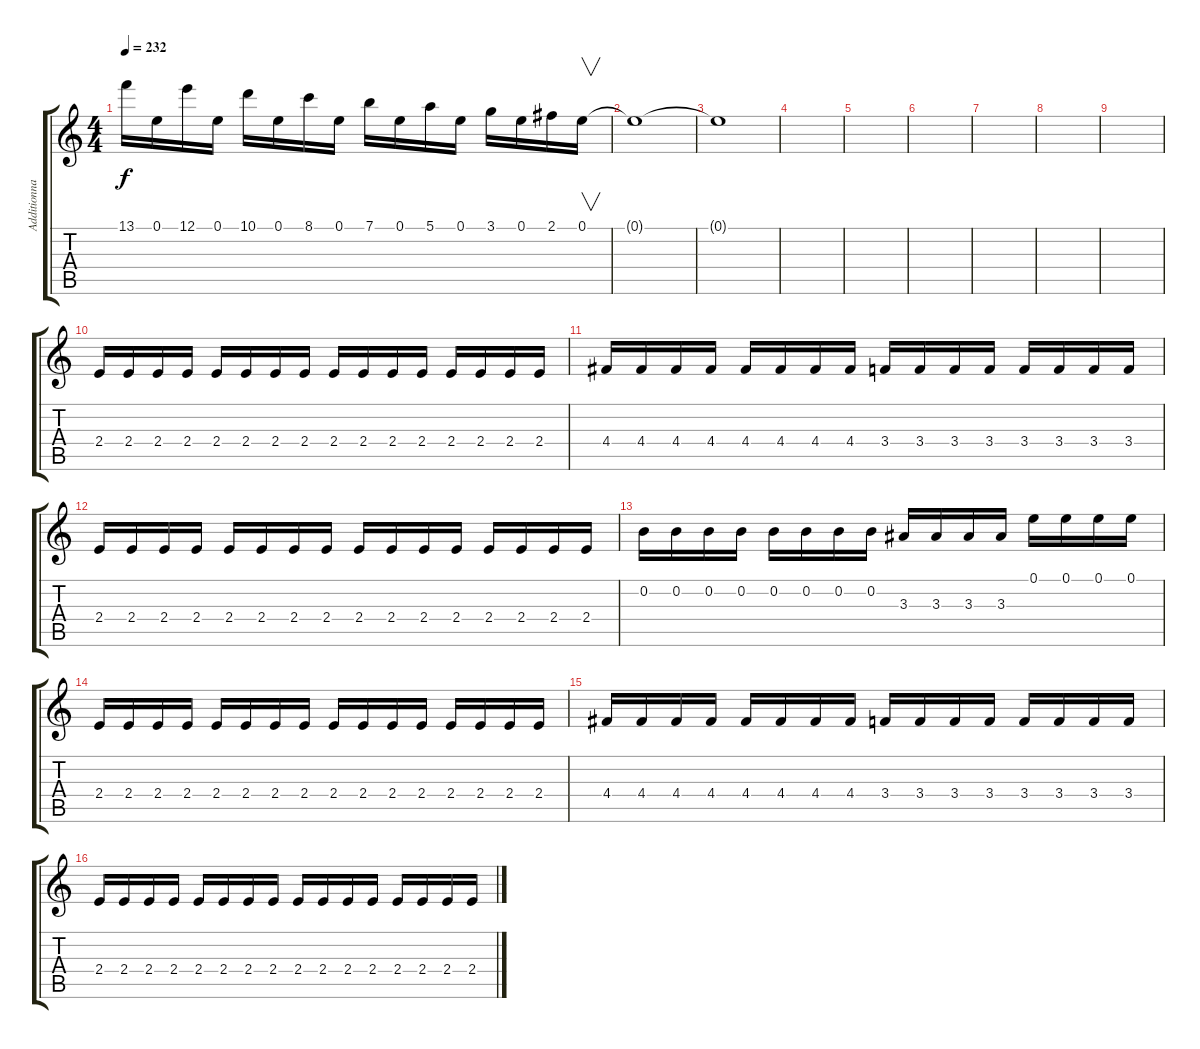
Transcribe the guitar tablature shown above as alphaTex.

\track ("Additionnal Lead Guitar" "Additionna") {instrument overdrivenguitar}
\staff {score tabs}
\tuning (E4 B3 G3 D3 A2 E2) {hide}
\ts (4 4)
\tempo 232
\clef g2
\ks c
13.1.16{dy f} 0.1.16 12.1.16 0.1.16 10.1.16 0.1.16 8.1.16 0.1.16 7.1.16 0.1.16 5.1.16 0.1.16 3.1.16 0.1.16 2.1.16 0.1.16{v} |
0.1{t}.1{volume 0} |
0.1{t}.1 |
|
|
|
|
|
|
2.4.16 2.4.16 2.4.16 2.4.16 2.4.16 2.4.16 2.4.16 2.4.16 2.4.16 2.4.16 2.4.16 2.4.16 2.4.16 2.4.16 2.4.16 2.4.16 |
4.4.16 4.4.16 4.4.16 4.4.16 4.4.16 4.4.16 4.4.16 4.4.16 3.4.16 3.4.16 3.4.16 3.4.16 3.4.16 3.4.16 3.4.16 3.4.16 |
2.4.16 2.4.16 2.4.16 2.4.16 2.4.16 2.4.16 2.4.16 2.4.16 2.4.16 2.4.16 2.4.16 2.4.16 2.4.16 2.4.16 2.4.16 2.4.16 |
0.2.16 0.2.16 0.2.16 0.2.16 0.2.16 0.2.16 0.2.16 0.2.16 3.3.16 3.3.16 3.3.16 3.3.16 0.1.16 0.1.16 0.1.16 0.1.16 |
2.4.16 2.4.16 2.4.16 2.4.16 2.4.16 2.4.16 2.4.16 2.4.16 2.4.16 2.4.16 2.4.16 2.4.16 2.4.16 2.4.16 2.4.16 2.4.16 |
4.4.16 4.4.16 4.4.16 4.4.16 4.4.16 4.4.16 4.4.16 4.4.16 3.4.16 3.4.16 3.4.16 3.4.16 3.4.16 3.4.16 3.4.16 3.4.16 |
2.4.16 2.4.16 2.4.16 2.4.16 2.4.16 2.4.16 2.4.16 2.4.16 2.4.16 2.4.16 2.4.16 2.4.16 2.4.16 2.4.16 2.4.16 2.4.16
